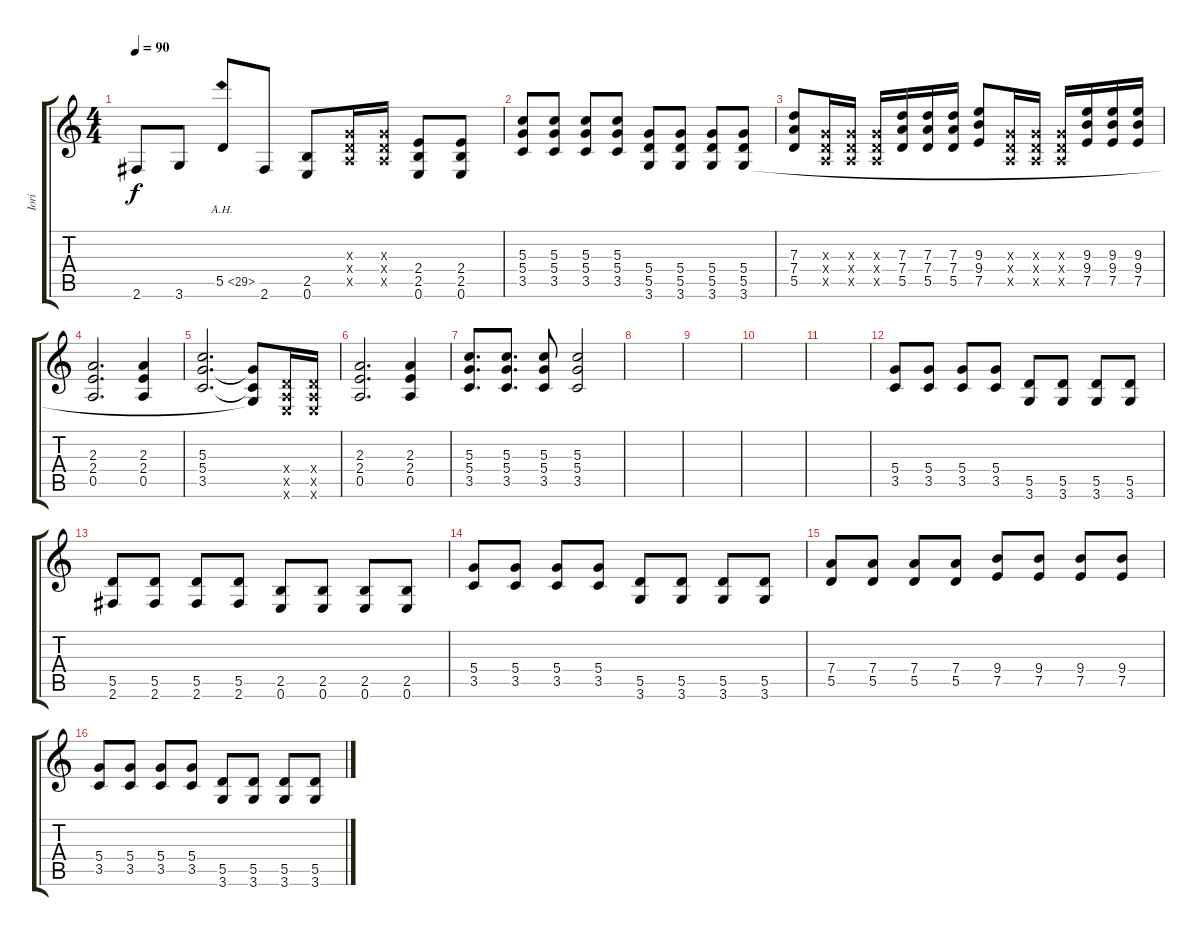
\track ("Iori" "Iori") {instrument distortionguitar}
\staff {score tabs}
\tuning (E4 B3 G3 D3 A2 E2) {hide}
\ts (4 4)
\tempo 90
\clef g2
\ks c
2.6.8{dy f} 3.6.8 5.5{ah 24}.8 2.6.8 (2.5 0.6).8 (0.3{x} 0.4{x} 0.5{x}).16 (0.3{x} 0.4{x} 0.5{x}).16 (2.4 2.5 0.6).8 (2.4 2.5 0.6).8 |
(5.3 5.4 3.5).8 (5.3 5.4 3.5).8 (5.3 5.4 3.5).8 (5.3 5.4 3.5).8 (5.4 5.5 3.6).8 (5.4 5.5 3.6).8 (5.4 5.5 3.6).8 (5.4 5.5 3.6).8 |
(7.3 7.4 5.5).8 (0.3{x} 0.4{x} 0.5{x}).16 (0.3{x} 0.4{x} 0.5{x}).16 (0.3{x} 0.4{x} 0.5{x}).16 (7.3 7.4 5.5).16 (7.3 7.4 5.5).16 (7.3 7.4 5.5).16 (9.3 9.4 7.5).8 (0.3{x} 0.4{x} 0.5{x}).16 (0.3{x} 0.4{x} 0.5{x}).16 (0.3{x} 0.4{x} 0.5{x}).16 (9.3 9.4 7.5).16 (9.3 9.4 7.5).16 (9.3 9.4 7.5).16 |
(2.3 2.4 0.5).2{d} (2.3 2.4 0.5).4 |
(5.3 5.4 3.5).2{d} (5.4{t} 3.5{t} 3.6{t}).8 (0.4{x} 0.5{x} 0.6{x}).16 (0.4{x} 0.5{x} 0.6{x}).16 |
(2.3 2.4 0.5).2{d} (2.3 2.4 0.5).4 |
(5.3 5.4 3.5).8{d} (5.3 5.4 3.5).8{d} (5.3 5.4 3.5).8 (5.3 5.4 3.5).2 |
|
|
|
|
(5.4 3.5).8{volume 16 balance 8 instrument distortionguitar} (5.4 3.5).8 (5.4 3.5).8 (5.4 3.5).8 (5.5 3.6).8 (5.5 3.6).8 (5.5 3.6).8 (5.5 3.6).8 |
(5.5 2.6).8 (5.5 2.6).8 (5.5 2.6).8 (5.5 2.6).8 (2.5 0.6).8 (2.5 0.6).8 (2.5 0.6).8 (2.5 0.6).8 |
(5.4 3.5).8 (5.4 3.5).8 (5.4 3.5).8 (5.4 3.5).8 (5.5 3.6).8 (5.5 3.6).8 (5.5 3.6).8 (5.5 3.6).8 |
(7.4 5.5).8 (7.4 5.5).8 (7.4 5.5).8 (7.4 5.5).8 (9.4 7.5).8 (9.4 7.5).8 (9.4 7.5).8 (9.4 7.5).8 |
(5.4 3.5).8 (5.4 3.5).8 (5.4 3.5).8 (5.4 3.5).8 (5.5 3.6).8 (5.5 3.6).8 (5.5 3.6).8 (5.5 3.6).8
